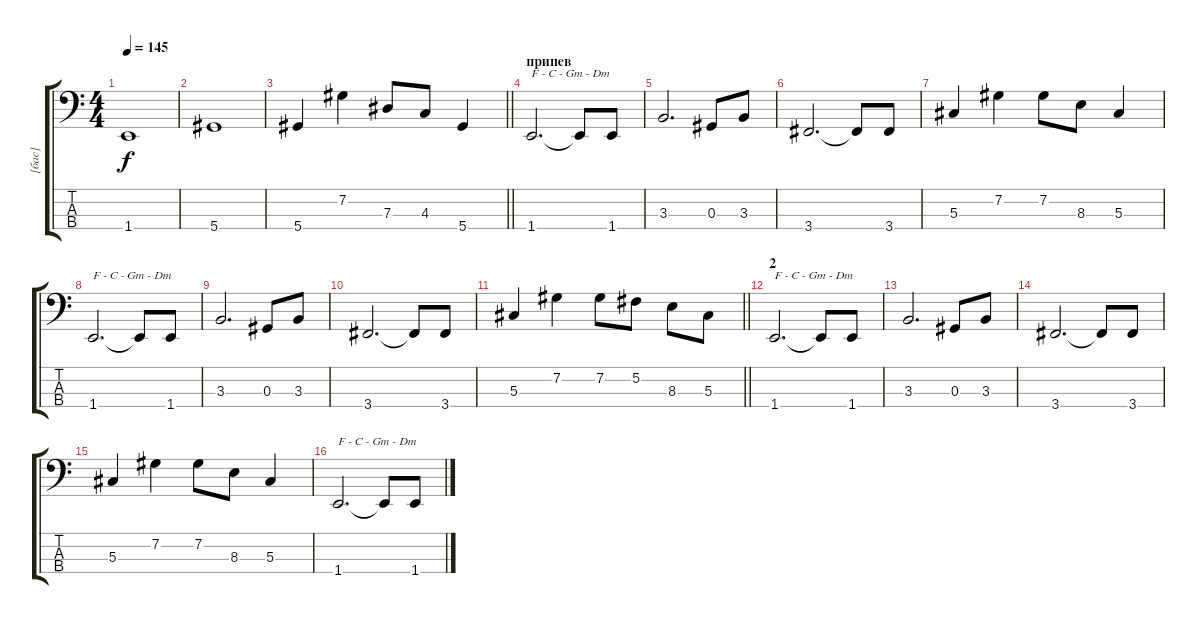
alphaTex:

\track ("[бас]" "[бас]") {instrument electricbassfinger}
\staff {score tabs}
\tuning (Gb2 Db2 Ab1 Eb1) {hide}
\ts (4 4)
\tempo 145
\clef f4
\ks c
1.4.1{dy f} |
5.4.1 |
\barLineRight lightlight
5.4.4 7.2.4 7.3.8 4.3.8 5.4.4 |
\section ("" "припев")
1.4.2{d txt "F - C - Gm - Dm"} 1.4{t}.8 1.4.8 |
3.3.2{d} 0.3.8 3.3.8 |
3.4.2{d} 3.4{t}.8 3.4.8 |
5.3.4 7.2.4 7.2.8 8.3.8 5.3.4 |
1.4.2{d txt "F - C - Gm - Dm"} 1.4{t}.8 1.4.8 |
3.3.2{d} 0.3.8 3.3.8 |
3.4.2{d} 3.4{t}.8 3.4.8 |
\barLineRight lightlight
5.3.4 7.2.4 7.2.8 5.2.8 8.3.8 5.3.8 |
\section ("" "2")
1.4.2{d txt "F - C - Gm - Dm"} 1.4{t}.8 1.4.8 |
3.3.2{d} 0.3.8 3.3.8 |
3.4.2{d} 3.4{t}.8 3.4.8 |
5.3.4 7.2.4 7.2.8 8.3.8 5.3.4 |
1.4.2{d txt "F - C - Gm - Dm"} 1.4{t}.8 1.4.8
